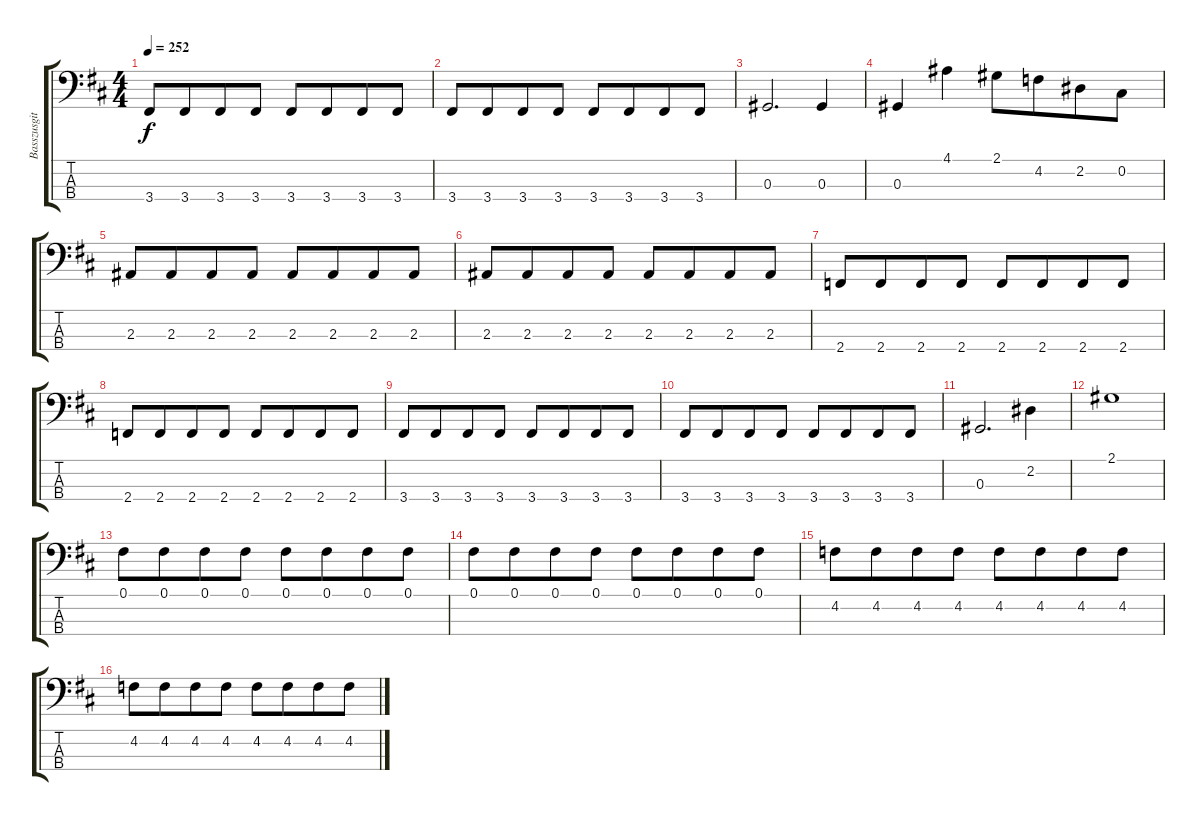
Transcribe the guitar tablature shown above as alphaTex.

\track ("Basszusgitár (Barry Sparks)" "Basszusgit") {instrument electricbassfinger}
\staff {score tabs}
\tuning (Gb2 Db2 Ab1 Eb1) {hide}
\ts (4 4)
\tempo 252
\clef f4
\ks d
3.4.8{dy f} 3.4.8{beam merge} 3.4.8 3.4.8 3.4.8 3.4.8{beam merge} 3.4.8 3.4.8 |
3.4.8 3.4.8{beam merge} 3.4.8 3.4.8 3.4.8 3.4.8{beam merge} 3.4.8 3.4.8 |
0.3.2{d} 0.3.4 |
0.3.4 4.1.4 2.1.8 4.2.8{beam merge} 2.2.8 0.2.8 |
2.3.8 2.3.8{beam merge} 2.3.8 2.3.8 2.3.8 2.3.8{beam merge} 2.3.8 2.3.8 |
2.3.8 2.3.8{beam merge} 2.3.8 2.3.8 2.3.8 2.3.8{beam merge} 2.3.8 2.3.8 |
2.4.8 2.4.8{beam merge} 2.4.8 2.4.8 2.4.8 2.4.8{beam merge} 2.4.8 2.4.8 |
2.4.8 2.4.8{beam merge} 2.4.8 2.4.8 2.4.8 2.4.8{beam merge} 2.4.8 2.4.8 |
3.4.8 3.4.8{beam merge} 3.4.8 3.4.8 3.4.8 3.4.8{beam merge} 3.4.8 3.4.8 |
3.4.8 3.4.8{beam merge} 3.4.8 3.4.8 3.4.8 3.4.8{beam merge} 3.4.8 3.4.8 |
0.3.2{d} 2.2.4 |
2.1.1 |
0.1.8 0.1.8{beam merge} 0.1.8 0.1.8 0.1.8 0.1.8{beam merge} 0.1.8 0.1.8 |
0.1.8 0.1.8{beam merge} 0.1.8 0.1.8 0.1.8 0.1.8{beam merge} 0.1.8 0.1.8 |
4.2.8 4.2.8{beam merge} 4.2.8 4.2.8 4.2.8 4.2.8{beam merge} 4.2.8 4.2.8 |
4.2.8 4.2.8{beam merge} 4.2.8 4.2.8 4.2.8 4.2.8{beam merge} 4.2.8 4.2.8
